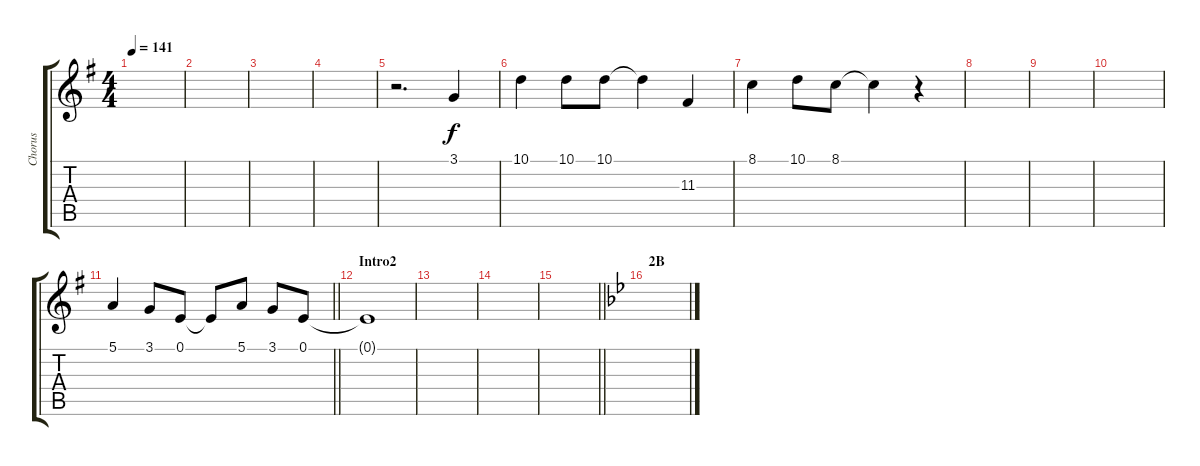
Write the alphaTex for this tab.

\track ("Chorus" "Chorus") {instrument voiceoohs}
\staff {score tabs}
\tuning (E4 B3 G3 D3 A2 E2) {hide}
\ts (4 4)
\tempo 141
\clef g2
\ks g
|
|
|
|
r.2{d} 3.1.4 |
10.1.4 10.1.8 10.1.8 10.1{t}.4 11.3.4 |
8.1.4 10.1.8 8.1.8 8.1{t}.4 r.4 |
|
|
|
\barLineRight lightlight
5.1.4 3.1.8 0.1.8 0.1{t}.8 5.1.8 3.1.8 0.1.8 |
\section ("" "Intro2")
0.1{t}.1 |
|
|
\barLineRight lightlight
|
\section ("" "2B")
\ks bb
